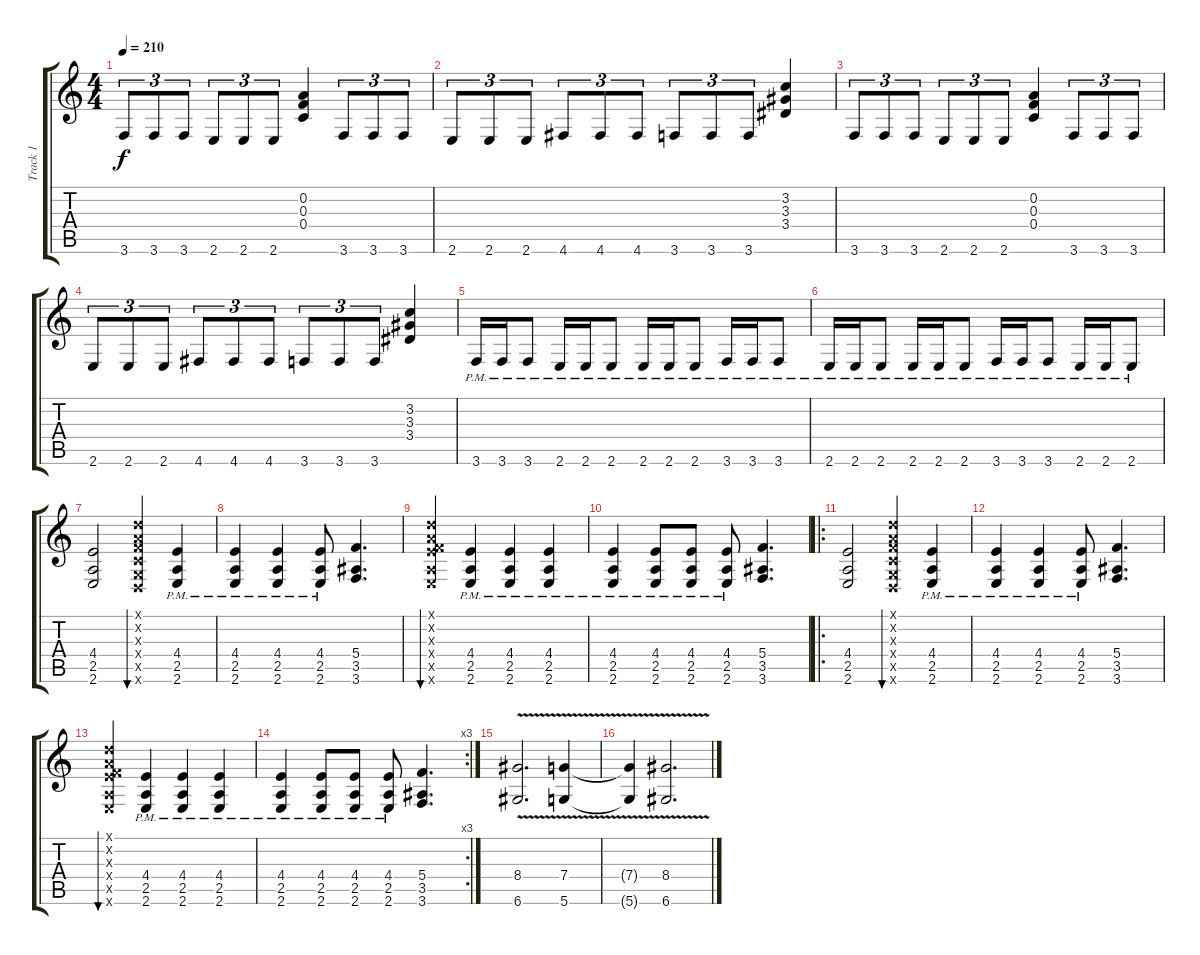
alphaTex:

\track ("Track 1" "Track 1") {instrument distortionguitar}
\staff {score tabs}
\tuning (D4 A3 F3 C3 G2 D2) {hide}
\ts (4 4)
\tempo 210
\clef g2
\ks c
3.6.8{tu (3 2) dy f} 3.6.8{tu (3 2)} 3.6.8{tu (3 2)} 2.6.8{tu (3 2)} 2.6.8{tu (3 2)} 2.6.8{tu (3 2)} (0.2 0.3 0.4).4 3.6.8{tu (3 2)} 3.6.8{tu (3 2)} 3.6.8{tu (3 2)} |
2.6.8{tu (3 2)} 2.6.8{tu (3 2)} 2.6.8{tu (3 2)} 4.6.8{tu (3 2)} 4.6.8{tu (3 2)} 4.6.8{tu (3 2)} 3.6.8{tu (3 2)} 3.6.8{tu (3 2)} 3.6.8{tu (3 2)} (3.2 3.3 3.4).4 |
3.6.8{tu (3 2)} 3.6.8{tu (3 2)} 3.6.8{tu (3 2)} 2.6.8{tu (3 2)} 2.6.8{tu (3 2)} 2.6.8{tu (3 2)} (0.2 0.3 0.4).4 3.6.8{tu (3 2)} 3.6.8{tu (3 2)} 3.6.8{tu (3 2)} |
2.6.8{tu (3 2)} 2.6.8{tu (3 2)} 2.6.8{tu (3 2)} 4.6.8{tu (3 2)} 4.6.8{tu (3 2)} 4.6.8{tu (3 2)} 3.6.8{tu (3 2)} 3.6.8{tu (3 2)} 3.6.8{tu (3 2)} (3.2 3.3 3.4).4 |
3.6{pm}.16 3.6{pm}.16 3.6{pm}.8 2.6{pm}.16 2.6{pm}.16 2.6{pm}.8 2.6{pm}.16 2.6{pm}.16 2.6{pm}.8 3.6{pm}.16 3.6{pm}.16 3.6{pm}.8 |
2.6{pm}.16 2.6{pm}.16 2.6{pm}.8 2.6{pm}.16 2.6{pm}.16 2.6{pm}.8 3.6{pm}.16 3.6{pm}.16 3.6{pm}.8 2.6{pm}.16 2.6{pm}.16 2.6{pm}.8 |
(4.4 2.5 2.6).2 (0.1{x} 0.2{x} 0.3{x} 0.4{x} 0.5{x} 0.6{x}).4{bu 480 instrument guitarharmonics} (4.4{pm} 2.5{pm} 2.6{pm}).4{instrument distortionguitar} |
(4.4{pm} 2.5{pm} 2.6{pm}).4 (4.4{pm} 2.5{pm} 2.6{pm}).4 (4.4{pm} 2.5{pm} 2.6{pm}).8 (5.4 3.5 3.6).4{d} |
(0.1{x} 0.2{x} 0.3{x} 4.4{x} 2.5{x} 2.6{x}).4{bu 480 instrument guitarharmonics} (4.4{pm} 2.5{pm} 2.6{pm}).4{instrument distortionguitar} (4.4{pm} 2.5{pm} 2.6{pm}).4 (4.4{pm} 2.5{pm} 2.6{pm}).4 |
(4.4{pm} 2.5{pm} 2.6{pm}).4 (4.4{pm} 2.5{pm} 2.6{pm}).8 (4.4{pm} 2.5{pm} 2.6{pm}).8 (4.4{pm} 2.5{pm} 2.6{pm}).8 (5.4 3.5 3.6).4{d} |
\ro
(4.4 2.5 2.6).2 (0.1{x} 0.2{x} 0.3{x} 0.4{x} 0.5{x} 0.6{x}).4{bu 480 instrument guitarharmonics} (4.4{pm} 2.5{pm} 2.6{pm}).4{instrument distortionguitar} |
(4.4{pm} 2.5{pm} 2.6{pm}).4 (4.4{pm} 2.5{pm} 2.6{pm}).4 (4.4{pm} 2.5{pm} 2.6{pm}).8 (5.4 3.5 3.6).4{d} |
(0.1{x} 0.2{x} 0.3{x} 4.4{x} 2.5{x} 2.6{x}).4{bu 480 instrument guitarharmonics} (4.4{pm} 2.5{pm} 2.6{pm}).4{instrument distortionguitar} (4.4{pm} 2.5{pm} 2.6{pm}).4 (4.4{pm} 2.5{pm} 2.6{pm}).4 |
\rc 3
(4.4{pm} 2.5{pm} 2.6{pm}).4 (4.4{pm} 2.5{pm} 2.6{pm}).8 (4.4{pm} 2.5{pm} 2.6{pm}).8 (4.4{pm} 2.5{pm} 2.6{pm}).8 (5.4 3.5 3.6).4{d} |
(8.4{v} 6.6{v}).2{d} (7.4{v} 5.6{v}).4 |
(7.4{t} 5.6{t}).4 (8.4{v} 6.6{v}).2{d}
